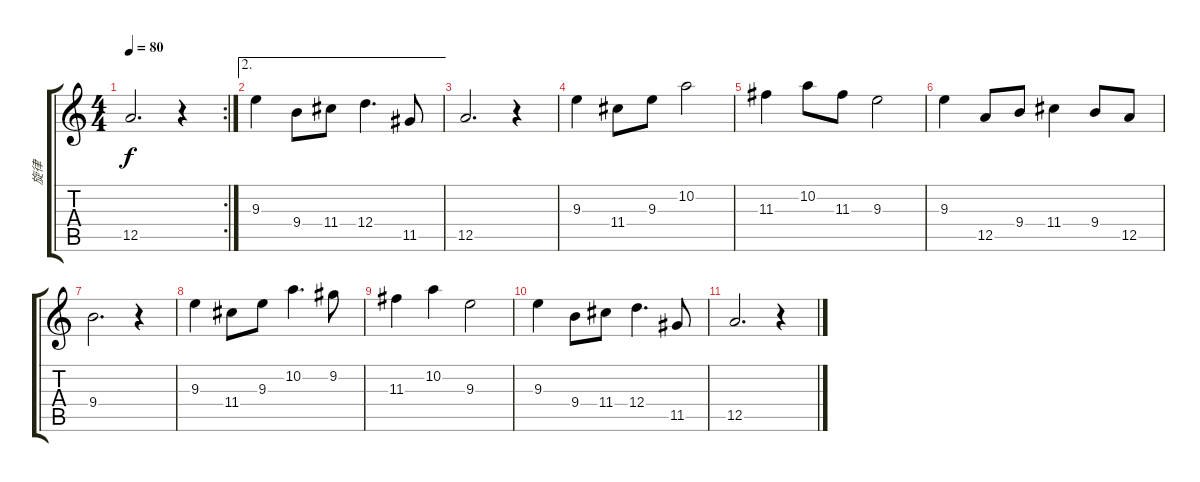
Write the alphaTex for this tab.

\track ("旋律" "旋律") {instrument acousticguitarnylon}
\staff {score tabs}
\tuning (E4 B3 G3 D3 A2 E2) {hide}
\rc 2
\ts (4 4)
\tempo 80
\clef g2
\ks c
12.5.2{d dy f} r.4 |
\ae 2
9.3.4 9.4.8 11.4.8 12.4.4{d} 11.5.8 |
12.5.2{d} r.4 |
9.3.4 11.4.8 9.3.8 10.2.2 |
11.3.4 10.2.8 11.3.8 9.3.2 |
9.3.4 12.5.8 9.4.8 11.4.4 9.4.8 12.5.8 |
9.4.2{d} r.4 |
9.3.4 11.4.8 9.3.8 10.2.4{d} 9.2.8 |
11.3.4 10.2.4 9.3.2 |
9.3.4 9.4.8 11.4.8 12.4.4{d} 11.5.8 |
12.5.2{d} r.4
